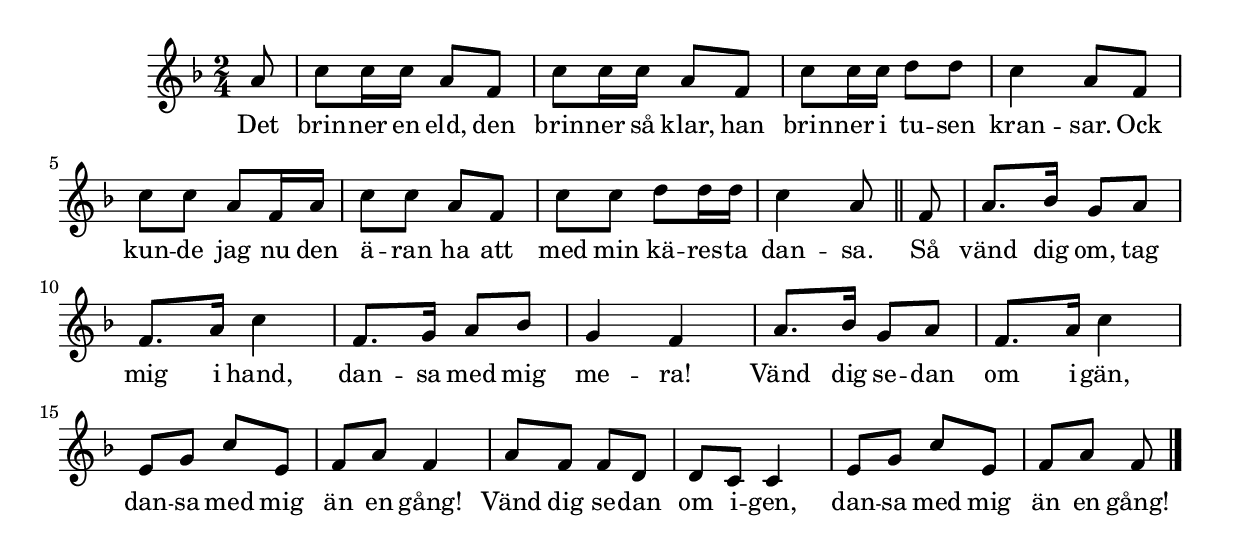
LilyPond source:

{
\time 2/4
\key f \major
\partial 8

 a'8  | 
 c'' c''16 c'' a'8 f'  | 
 c'' c''16 c'' a'8 f'  | 
 c'' c''16 c'' d''8 d''  | 
 c''4 a'8 f'  | 
 c'' c'' a' f'16 a'  | 
 c''8 c'' a' f'  | 
 c'' c'' d'' d''16 d''  | 
 c''4 a'8 \bar "||"
 f'  | 
 a'8. bes'16 g'8 a'  | 
 f'8. a'16 c''4  | 
 f'8. g'16 a'8 bes'  | 
 g'4 f'  | 
 a'8. bes'16 g'8 a'  | 
 f'8. a'16 c''4  | 
 e'8 g' c'' e'  | 
 f' a' f'4  | 
 a'8 f' f' d'  | 
 d' c' c'4  | 
 e'8 g' c'' e'  | 
 f' a' f' \bar "|."
 }
 \addlyrics {
     Det brin -- ner en eld, den brin -- ner så klar, han brin -- ner i tu -- sen
     kran -- sar. Ock kun -- de jag nu den ä -- ran ha att med min kä -- res -- ta
     dan -- sa. Så vänd dig om, tag mig i hand, dan -- sa med mig me -- ra!
     Vänd dig se -- dan om i -- gän, dan -- sa med mig än en gång!
     Vänd dig se -- dan om i -- gen, dan -- sa med mig än en gång!
}
